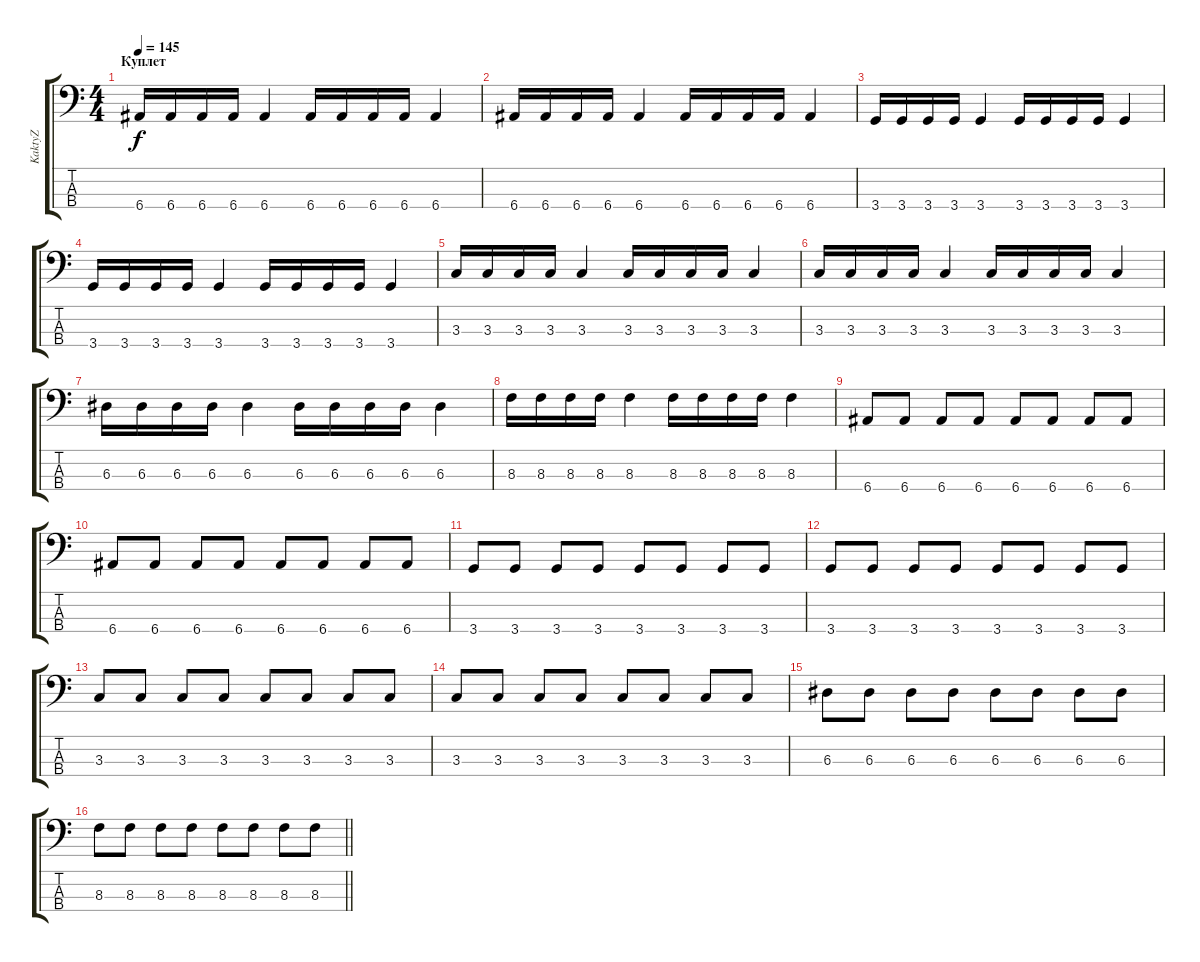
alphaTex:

\track ("KaktyZ" "KaktyZ") {instrument electricbassfinger}
\staff {score tabs}
\tuning (G2 D2 A1 E1) {hide}
\ts (4 4)
\section ("" "Куплет")
\tempo 145
\clef f4
\ks c
6.4.16{dy f} 6.4.16 6.4.16 6.4.16 6.4.4 6.4.16 6.4.16 6.4.16 6.4.16 6.4.4 |
6.4.16 6.4.16 6.4.16 6.4.16 6.4.4 6.4.16 6.4.16 6.4.16 6.4.16 6.4.4 |
3.4.16 3.4.16 3.4.16 3.4.16 3.4.4 3.4.16 3.4.16 3.4.16 3.4.16 3.4.4 |
3.4.16 3.4.16 3.4.16 3.4.16 3.4.4 3.4.16 3.4.16 3.4.16 3.4.16 3.4.4 |
3.3.16 3.3.16 3.3.16 3.3.16 3.3.4 3.3.16 3.3.16 3.3.16 3.3.16 3.3.4 |
3.3.16 3.3.16 3.3.16 3.3.16 3.3.4 3.3.16 3.3.16 3.3.16 3.3.16 3.3.4 |
6.3.16 6.3.16 6.3.16 6.3.16 6.3.4 6.3.16 6.3.16 6.3.16 6.3.16 6.3.4 |
8.3.16 8.3.16 8.3.16 8.3.16 8.3.4 8.3.16 8.3.16 8.3.16 8.3.16 8.3.4 |
6.4.8 6.4.8 6.4.8 6.4.8 6.4.8 6.4.8 6.4.8 6.4.8 |
6.4.8 6.4.8 6.4.8 6.4.8 6.4.8 6.4.8 6.4.8 6.4.8 |
3.4.8 3.4.8 3.4.8 3.4.8 3.4.8 3.4.8 3.4.8 3.4.8 |
3.4.8 3.4.8 3.4.8 3.4.8 3.4.8 3.4.8 3.4.8 3.4.8 |
3.3.8 3.3.8 3.3.8 3.3.8 3.3.8 3.3.8 3.3.8 3.3.8 |
3.3.8 3.3.8 3.3.8 3.3.8 3.3.8 3.3.8 3.3.8 3.3.8 |
6.3.8 6.3.8 6.3.8 6.3.8 6.3.8 6.3.8 6.3.8 6.3.8 |
\barLineRight lightlight
8.3.8 8.3.8 8.3.8 8.3.8 8.3.8 8.3.8 8.3.8 8.3.8
